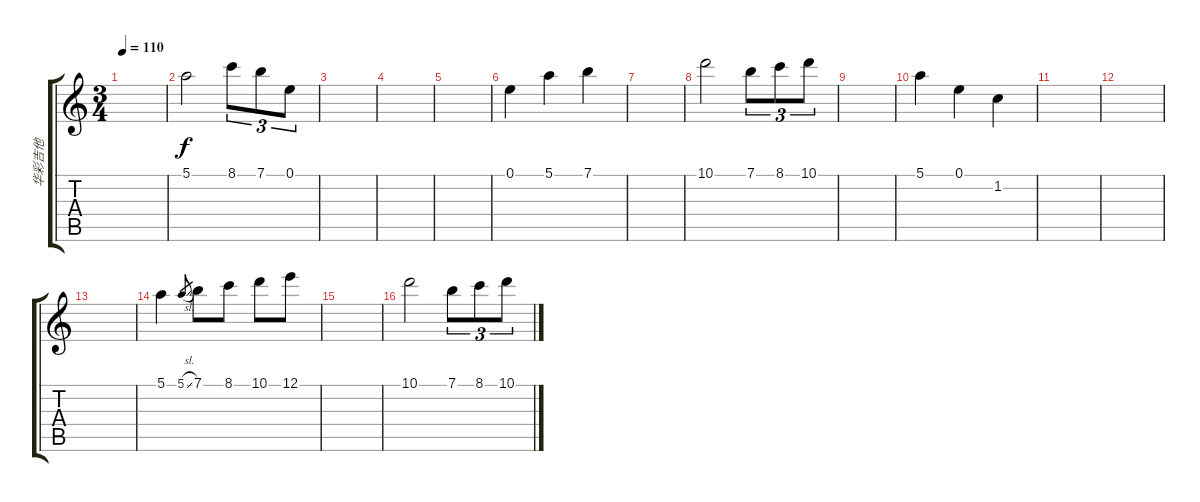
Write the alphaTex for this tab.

\track ("华彩吉他" "华彩吉他") {instrument acousticguitarnylon}
\staff {score tabs}
\tuning (E4 B3 G3 D3 A2 E2) {hide}
\ts (3 4)
\tempo 110
\clef g2
\ks c
|
5.1.2 8.1.8{tu (3 2)} 7.1.8{tu (3 2)} 0.1.8{tu (3 2)} |
|
|
|
0.1.4 5.1.4 7.1.4 |
|
10.1.2 7.1.8{tu (3 2)} 8.1.8{tu (3 2)} 10.1.8{tu (3 2)} |
|
5.1.4 0.1.4 1.2.4 |
|
|
|
5.1.4 5.1{sl}.8{gr} 7.1.8 8.1.8 10.1.8 12.1.8 |
|
10.1.2 7.1.8{tu (3 2)} 8.1.8{tu (3 2)} 10.1.8{tu (3 2)}
